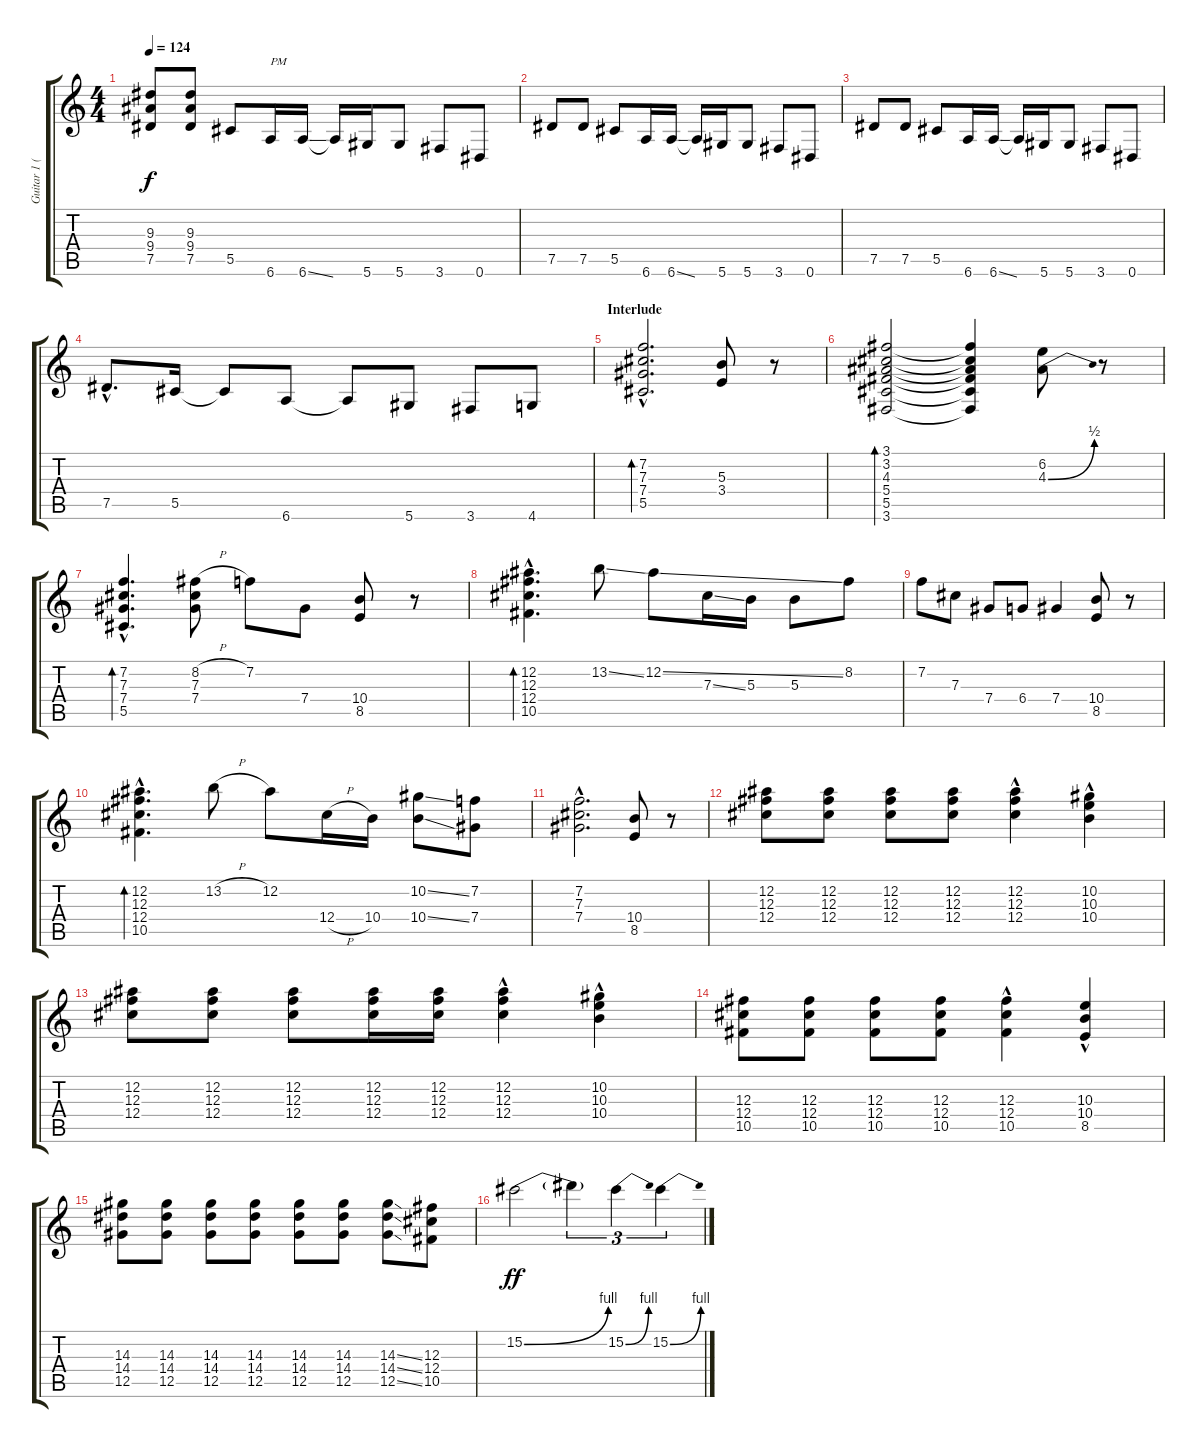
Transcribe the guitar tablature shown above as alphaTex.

\track ("Guitar 1 (Slash)" "Guitar 1 (") {instrument overdrivenguitar}
\staff {score tabs}
\tuning (Eb4 Bb3 Gb3 Db3 Ab2 Eb2) {hide}
\ts (4 4)
\tempo 124
\clef g2
\ks c
(9.3 9.4 7.5).8{dy f} (9.3 9.4 7.5).8 5.5.8 6.6.16{txt "PM"} 6.6{ss}.16 6.6{t}.16 5.6.16 5.6.8 3.6.8 0.6.8 |
7.5.8 7.5.8 5.5.8 6.6.16 6.6{ss}.16 6.6{t}.16 5.6.16 5.6.8 3.6.8 0.6.8 |
7.5.8 7.5.8 5.5.8 6.6.16 6.6{ss}.16 6.6{t}.16 5.6.16 5.6.8 3.6.8 0.6.8 |
7.5{hac}.8{d} 5.5.16 5.5{t}.8 6.6.8 6.6{t}.8 5.6.8 3.6.8 4.6.8 |
\section ("" "Interlude")
(7.2{hac} 7.3{hac} 7.4{hac} 5.5{hac}).2{d bd 120} (5.3 3.4).8 r.8 |
(3.1 3.2 4.3 5.4 5.5 3.6).2{bd 120} (3.1{t} 3.2{t} 4.3{t} 5.4{t} 5.5{t} 3.6{t}).4 (6.2 4.3{be (bend 0 0 60 2)}).8 r.8 |
(7.2{hac} 7.3{hac} 7.4{hac} 5.5{hac}).4{d bd 120} (8.2{h} 7.3 7.4).8 7.2.8 7.4.8 (10.4 8.5).8 r.8 |
(12.2{hac} 12.3{hac} 12.4{hac} 10.5{hac}).4{d bd 120} 13.2{ss}.8 12.2{ss}.8 7.3{ss}.16 5.3.16 5.3.8 8.2.8 |
7.2.8 7.3.8 7.4.8 6.4.8 7.4.4 (10.4 8.5).8 r.8 |
(12.2{hac} 12.3{hac} 12.4{hac} 10.5{hac}).4{d bd 120} 13.2{h}.8 12.2.8 12.4{h}.16 10.4.16 (10.2{ss} 10.4{ss}).8 (7.2 7.4).8 |
(7.2{hac} 7.3{hac} 7.4{hac}).2{d} (10.4 8.5).8 r.8 |
(12.2 12.3 12.4).8 (12.2 12.3 12.4).8 (12.2 12.3 12.4).8 (12.2 12.3 12.4).8 (12.2 12.3{hac} 12.4).4 (10.2 10.3{hac} 10.4).4 |
(12.2 12.3 12.4).8 (12.2 12.3 12.4).8 (12.2 12.3 12.4).8 (12.2 12.3 12.4).16 (12.2 12.3 12.4).16 (12.2 12.3{hac} 12.4).4 (10.2 10.3{hac} 10.4).4 |
(12.3 12.4 10.5).8 (12.3 12.4 10.5).8 (12.3 12.4 10.5).8 (12.3 12.4 10.5).8 (12.3{hac} 12.4 10.5).4 (10.3{hac} 10.4 8.5).4 |
(14.3 14.4 12.5).8 (14.3 14.4 12.5).8 (14.3 14.4 12.5).8 (14.3 14.4 12.5).8 (14.3 14.4 12.5).8 (14.3 14.4 12.5).8 (14.3{ss} 14.4{ss} 12.5{ss}).8 (12.3 12.4 10.5).8 |
15.2{be (bend 0 0 60 4)}.2{dy ff} 15.2{t}.4{tu (3 2)} 15.2{be (bend 0 0 60 4)}.4{tu (3 2)} 15.2{be (bend 0 0 60 4)}.4{tu (3 2)}
